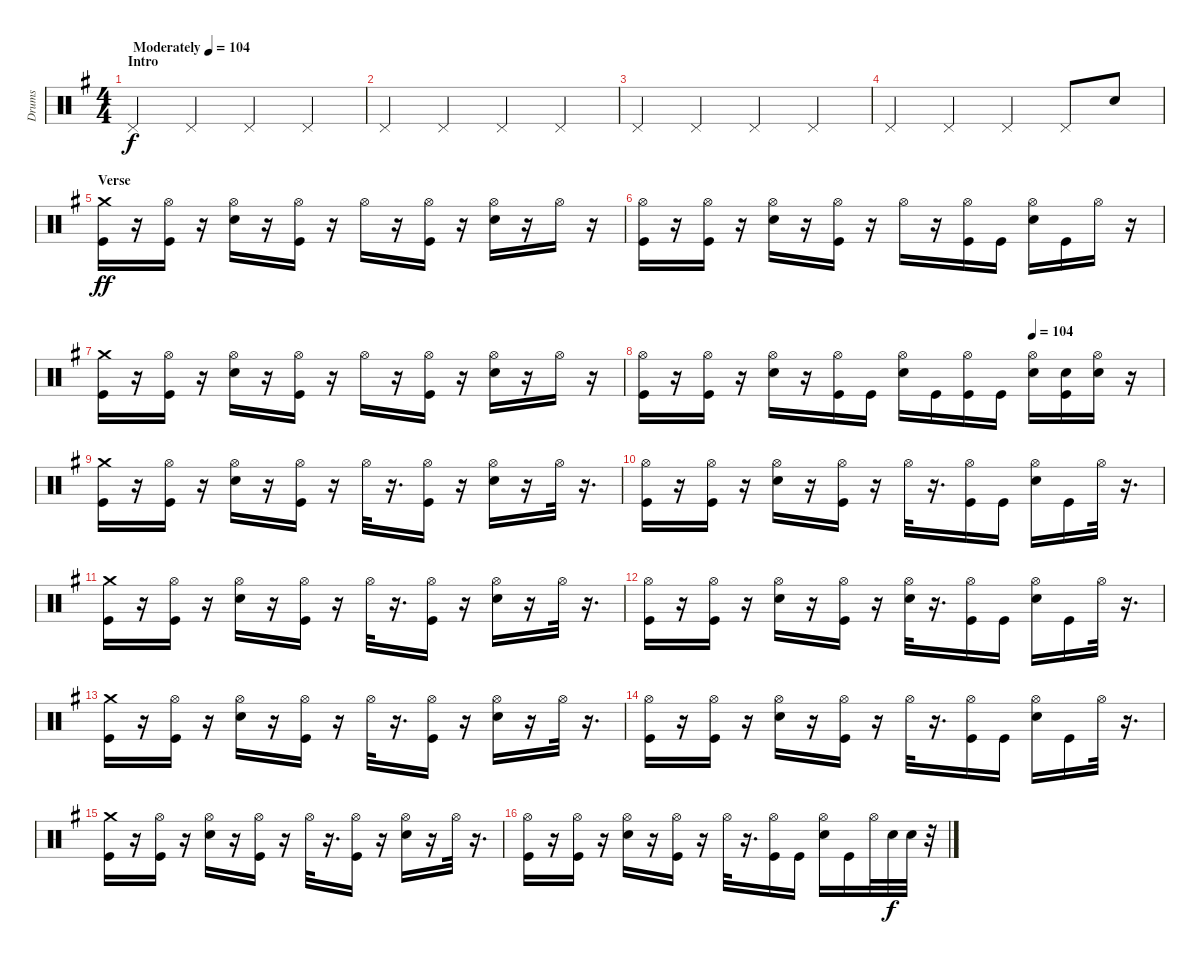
\defaultSystemsLayout 4
\track ("Bill Ward" "Drums") {instrument percussion}
\staff {score}
\articulation defaults
\ts (4 4)
\section ("" "Intro")
\tempo (104 "Moderately")
\clef neutral
\scale
0.502183
\ks g "Pedal Hi-Hat (hit)".4{dy f} "Pedal Hi-Hat (hit)".4 "Pedal Hi-Hat (hit)".4 "Pedal Hi-Hat (hit)".4
|
\scale
0.248908 "Pedal Hi-Hat (hit)".4 "Pedal Hi-Hat (hit)".4 "Pedal Hi-Hat (hit)".4 "Pedal Hi-Hat (hit)".4 |
\scale
0.248908 "Pedal Hi-Hat (hit)".4 "Pedal Hi-Hat (hit)".4 "Pedal Hi-Hat (hit)".4 "Pedal Hi-Hat (hit)".4 |
\scale
0.333333 "Pedal Hi-Hat (hit)".4 "Pedal Hi-Hat (hit)".4 "Pedal Hi-Hat (hit)".4 "Pedal Hi-Hat (hit)".8 "Snare (hit) 2".8 |
\section ("" "Verse")
\scale
0.333333 ("Crash medium (hit)" "Kick (hit)").16{dy ff} r.16 ("Kick (hit)" "Hi-Hat (open)").16 r.16 ("Snare (hit) 2" "Hi-Hat (open)").16 r.16 ("Kick (hit)" "Hi-Hat (open)").16 r.16 "Hi-Hat (open)".16 r.16 ("Kick (hit)" "Hi-Hat (open)").16 r.16 ("Hi-Hat (open)" "Snare (hit) 2").16 r.16 "Hi-Hat (open)".16 r.16 |
\scale
0.333333 ("Kick (hit)" "Hi-Hat (open)").16 r.16 ("Kick (hit)" "Hi-Hat (open)").16 r.16 ("Snare (hit) 2" "Hi-Hat (open)").16 r.16 ("Kick (hit)" "Hi-Hat (open)").16 r.16 "Hi-Hat (open)".16 r.16 ("Kick (hit)" "Hi-Hat (open)").16 "Kick (hit)".16 ("Hi-Hat (open)" "Snare (hit) 2").16 "Kick (hit)".16 "Hi-Hat (open)".16 r.16 |
\scale
0.333333 ("Kick (hit)" "Crash medium (hit)").16 r.16 ("Kick (hit)" "Hi-Hat (open)").16 r.16 ("Snare (hit) 2" "Hi-Hat (open)").16 r.16 ("Kick (hit)" "Hi-Hat (open)").16 r.16 "Hi-Hat (open)".16 r.16 ("Kick (hit)" "Hi-Hat (open)").16 r.16 ("Hi-Hat (open)" "Snare (hit) 2").16 r.16 "Hi-Hat (open)".16 r.16 |
\tempo (104 0.75)
\scale
0.333333 ("Kick (hit)" "Hi-Hat (open)").16 r.16 ("Kick (hit)" "Hi-Hat (open)").16 r.16 ("Snare (hit) 2" "Hi-Hat (open)").16 r.16 ("Kick (hit)" "Hi-Hat (open)").16 "Kick (hit)".16 ("Hi-Hat (open)" "Snare (hit) 2").16 "Kick (hit)".16 ("Kick (hit)" "Hi-Hat (open)").16 "Kick (hit)".16 ("Hi-Hat (open)" "Snare (hit) 2").16 ("Kick (hit)" "Snare (hit) 2").16 ("Hi-Hat (open)" "Snare (hit) 2").16 r.16 |
\scale
0.333333 ("Crash medium (hit)" "Kick (hit)").16 r.16 ("Kick (hit)" "Hi-Hat (open)").16 r.16 ("Snare (hit) 2" "Hi-Hat (open)").16 r.16 ("Kick (hit)" "Hi-Hat (open)").16 r.16 "Hi-Hat (open)".32 r.16{d} ("Kick (hit)" "Hi-Hat (open)").16 r.16 ("Snare (hit) 2" "Hi-Hat (open)").16 r.16 "Hi-Hat (open)".32 r.16{d} |
\scale
0.333333 ("Kick (hit)" "Hi-Hat (open)").16 r.16 ("Kick (hit)" "Hi-Hat (open)").16 r.16 ("Snare (hit) 2" "Hi-Hat (open)").16 r.16 ("Kick (hit)" "Hi-Hat (open)").16 r.16 "Hi-Hat (open)".32 r.16{d} ("Kick (hit)" "Hi-Hat (open)").16 "Kick (hit)".16 ("Snare (hit) 2" "Hi-Hat (open)").16 "Kick (hit)".16 "Hi-Hat (open)".32 r.16{d} |
\scale
0.333333 ("Kick (hit)" "Crash medium (hit)").16 r.16 ("Kick (hit)" "Hi-Hat (open)").16 r.16 ("Snare (hit) 2" "Hi-Hat (open)").16 r.16 ("Kick (hit)" "Hi-Hat (open)").16 r.16 "Hi-Hat (open)".32 r.16{d} ("Kick (hit)" "Hi-Hat (open)").16 r.16 ("Snare (hit) 2" "Hi-Hat (open)").16 r.16 "Hi-Hat (open)".32 r.16{d} |
\scale
0.333333 ("Kick (hit)" "Hi-Hat (open)").16 r.16 ("Kick (hit)" "Hi-Hat (open)").16 r.16 ("Snare (hit) 2" "Hi-Hat (open)").16 r.16 ("Kick (hit)" "Hi-Hat (open)").16 r.16 ("Snare (hit) 2" "Hi-Hat (open)").32 r.16{d} ("Kick (hit)" "Hi-Hat (open)").16 "Kick (hit)".16 ("Snare (hit) 2" "Hi-Hat (open)").16 "Kick (hit)".16 "Hi-Hat (open)".32 r.16{d} |
\scale
0.333333 ("Crash medium (hit)" "Kick (hit)").16 r.16 ("Kick (hit)" "Hi-Hat (open)").16 r.16 ("Snare (hit) 2" "Hi-Hat (open)").16 r.16 ("Kick (hit)" "Hi-Hat (open)").16 r.16 "Hi-Hat (open)".32 r.16{d} ("Kick (hit)" "Hi-Hat (open)").16 r.16 ("Snare (hit) 2" "Hi-Hat (open)").16 r.16 "Hi-Hat (open)".32 r.16{d} |
\scale
0.333333 ("Kick (hit)" "Hi-Hat (open)").16 r.16 ("Kick (hit)" "Hi-Hat (open)").16 r.16 ("Snare (hit) 2" "Hi-Hat (open)").16 r.16 ("Kick (hit)" "Hi-Hat (open)").16 r.16 "Hi-Hat (open)".32 r.16{d} ("Kick (hit)" "Hi-Hat (open)").16 "Kick (hit)".16 ("Snare (hit) 2" "Hi-Hat (open)").16 "Kick (hit)".16 "Hi-Hat (open)".32 r.16{d} |
\scale
0.333333 ("Kick (hit)" "Crash medium (hit)").16 r.16 ("Kick (hit)" "Hi-Hat (open)").16 r.16 ("Snare (hit) 2" "Hi-Hat (open)").16 r.16 ("Kick (hit)" "Hi-Hat (open)").16 r.16 "Hi-Hat (open)".32 r.16{d} ("Kick (hit)" "Hi-Hat (open)").16 r.16 ("Snare (hit) 2" "Hi-Hat (open)").16 r.16 "Hi-Hat (open)".32 r.16{d} |
\scale
0.333333 ("Kick (hit)" "Hi-Hat (open)").16 r.16 ("Kick (hit)" "Hi-Hat (open)").16 r.16 ("Snare (hit) 2" "Hi-Hat (open)").16 r.16 ("Kick (hit)" "Hi-Hat (open)").16 r.16 "Hi-Hat (open)".32 r.16{d} ("Kick (hit)" "Hi-Hat (open)").16 "Kick (hit)".16 ("Snare (hit) 2" "Hi-Hat (open)").16 "Kick (hit)".16 "Hi-Hat (open)".32 "Snare (hit) 2".32{dy f} "Snare (hit) 2".32 r.32
